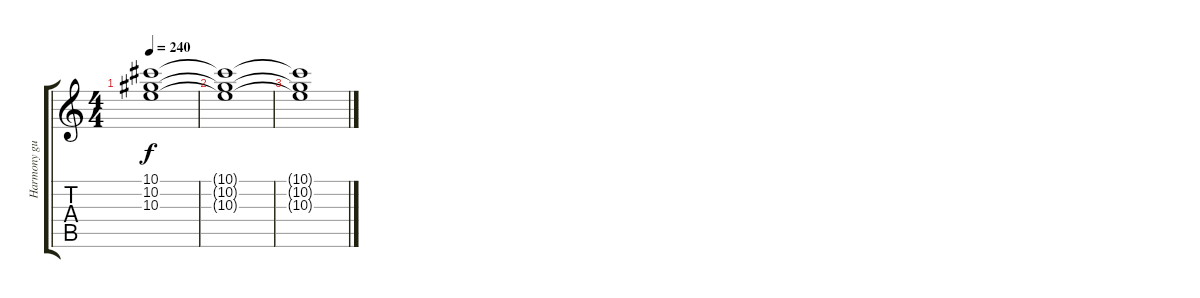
\track ("Harmony guitar" "Harmony gu") {instrument distortionguitar}
\staff {score tabs}
\tuning (Eb4 Bb3 Gb3 Db3 Ab2 Eb2) {hide}
\ts (4 4)
\tempo 240
\clef g2
\ks c
(10.1{t} 10.2{t} 10.3{t}).1{dy f} |
(10.1{t} 10.2{t} 10.3{t}).1 |
(10.1{t} 10.2{t} 10.3{t}).1
